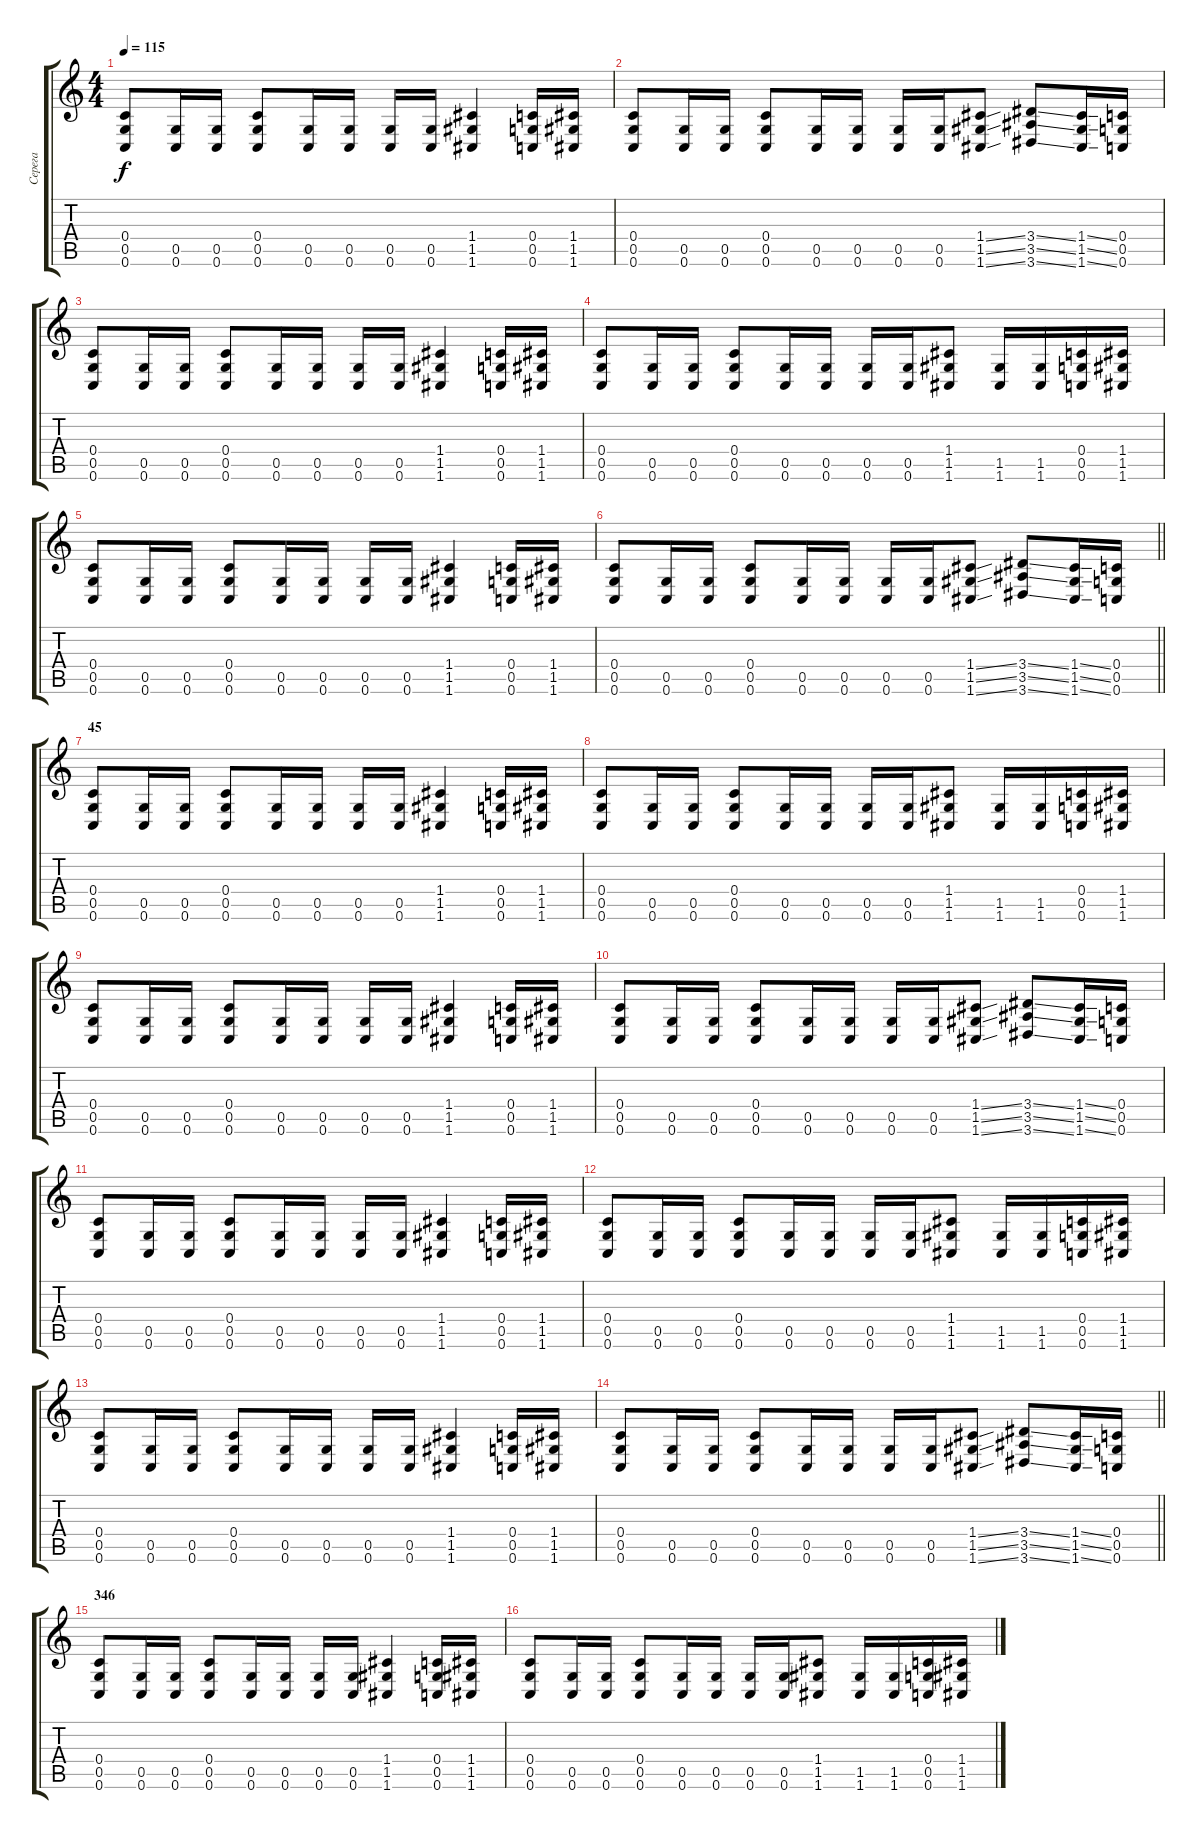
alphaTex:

\track ("Серега" "Серега") {instrument distortionguitar}
\staff {score tabs}
\tuning (D4 A3 F3 C3 G2 C2) {hide}
\ts (4 4)
\tempo 115
\clef g2
\ks c
(0.4 0.5 0.6).8{dy f} (0.5 0.6).16 (0.5 0.6).16 (0.4 0.5 0.6).8 (0.5 0.6).16 (0.5 0.6).16 (0.5 0.6).16 (0.5 0.6).16 (1.4 1.5 1.6).4 (0.4 0.5 0.6).16 (1.4 1.5 1.6).16 |
(0.4 0.5 0.6).8 (0.5 0.6).16 (0.5 0.6).16 (0.4 0.5 0.6).8 (0.5 0.6).16 (0.5 0.6).16 (0.5 0.6).16 (0.5 0.6).16 (1.4{ss} 1.5{ss} 1.6{ss}).8 (3.4{ss} 3.5{ss} 3.6{ss}).8 (1.4{ss} 1.5{ss} 1.6{ss}).16 (0.4 0.5 0.6).16 |
(0.4 0.5 0.6).8 (0.5 0.6).16 (0.5 0.6).16 (0.4 0.5 0.6).8 (0.5 0.6).16 (0.5 0.6).16 (0.5 0.6).16 (0.5 0.6).16 (1.4 1.5 1.6).4 (0.4 0.5 0.6).16 (1.4 1.5 1.6).16 |
(0.4 0.5 0.6).8 (0.5 0.6).16 (0.5 0.6).16 (0.4 0.5 0.6).8 (0.5 0.6).16 (0.5 0.6).16 (0.5 0.6).16 (0.5 0.6).16 (1.4 1.5 1.6).8 (1.5 1.6).16 (1.5 1.6).16 (0.4 0.5 0.6).16 (1.4 1.5 1.6).16 |
(0.4 0.5 0.6).8 (0.5 0.6).16 (0.5 0.6).16 (0.4 0.5 0.6).8 (0.5 0.6).16 (0.5 0.6).16 (0.5 0.6).16 (0.5 0.6).16 (1.4 1.5 1.6).4 (0.4 0.5 0.6).16 (1.4 1.5 1.6).16 |
\barLineRight lightlight
(0.4 0.5 0.6).8 (0.5 0.6).16 (0.5 0.6).16 (0.4 0.5 0.6).8 (0.5 0.6).16 (0.5 0.6).16 (0.5 0.6).16 (0.5 0.6).16 (1.4{ss} 1.5{ss} 1.6{ss}).8 (3.4{ss} 3.5{ss} 3.6{ss}).8 (1.4{ss} 1.5{ss} 1.6{ss}).16 (0.4 0.5 0.6).16 |
\section ("" "45")
(0.4 0.5 0.6).8 (0.5 0.6).16 (0.5 0.6).16 (0.4 0.5 0.6).8 (0.5 0.6).16 (0.5 0.6).16 (0.5 0.6).16 (0.5 0.6).16 (1.4 1.5 1.6).4 (0.4 0.5 0.6).16 (1.4 1.5 1.6).16 |
(0.4 0.5 0.6).8 (0.5 0.6).16 (0.5 0.6).16 (0.4 0.5 0.6).8 (0.5 0.6).16 (0.5 0.6).16 (0.5 0.6).16 (0.5 0.6).16 (1.4 1.5 1.6).8 (1.5 1.6).16 (1.5 1.6).16 (0.4 0.5 0.6).16 (1.4 1.5 1.6).16 |
(0.4 0.5 0.6).8 (0.5 0.6).16 (0.5 0.6).16 (0.4 0.5 0.6).8 (0.5 0.6).16 (0.5 0.6).16 (0.5 0.6).16 (0.5 0.6).16 (1.4 1.5 1.6).4 (0.4 0.5 0.6).16 (1.4 1.5 1.6).16 |
(0.4 0.5 0.6).8 (0.5 0.6).16 (0.5 0.6).16 (0.4 0.5 0.6).8 (0.5 0.6).16 (0.5 0.6).16 (0.5 0.6).16 (0.5 0.6).16 (1.4{ss} 1.5{ss} 1.6{ss}).8 (3.4{ss} 3.5{ss} 3.6{ss}).8 (1.4{ss} 1.5{ss} 1.6{ss}).16 (0.4 0.5 0.6).16 |
(0.4 0.5 0.6).8 (0.5 0.6).16 (0.5 0.6).16 (0.4 0.5 0.6).8 (0.5 0.6).16 (0.5 0.6).16 (0.5 0.6).16 (0.5 0.6).16 (1.4 1.5 1.6).4 (0.4 0.5 0.6).16 (1.4 1.5 1.6).16 |
(0.4 0.5 0.6).8 (0.5 0.6).16 (0.5 0.6).16 (0.4 0.5 0.6).8 (0.5 0.6).16 (0.5 0.6).16 (0.5 0.6).16 (0.5 0.6).16 (1.4 1.5 1.6).8 (1.5 1.6).16 (1.5 1.6).16 (0.4 0.5 0.6).16 (1.4 1.5 1.6).16 |
(0.4 0.5 0.6).8 (0.5 0.6).16 (0.5 0.6).16 (0.4 0.5 0.6).8 (0.5 0.6).16 (0.5 0.6).16 (0.5 0.6).16 (0.5 0.6).16 (1.4 1.5 1.6).4 (0.4 0.5 0.6).16 (1.4 1.5 1.6).16 |
\barLineRight lightlight
(0.4 0.5 0.6).8 (0.5 0.6).16 (0.5 0.6).16 (0.4 0.5 0.6).8 (0.5 0.6).16 (0.5 0.6).16 (0.5 0.6).16 (0.5 0.6).16 (1.4{ss} 1.5{ss} 1.6{ss}).8 (3.4{ss} 3.5{ss} 3.6{ss}).8 (1.4{ss} 1.5{ss} 1.6{ss}).16 (0.4 0.5 0.6).16 |
\section ("" "346")
(0.4 0.5 0.6).8 (0.5 0.6).16 (0.5 0.6).16 (0.4 0.5 0.6).8 (0.5 0.6).16 (0.5 0.6).16 (0.5 0.6).16 (0.5 0.6).16 (1.4 1.5 1.6).4 (0.4 0.5 0.6).16 (1.4 1.5 1.6).16 |
(0.4 0.5 0.6).8 (0.5 0.6).16 (0.5 0.6).16 (0.4 0.5 0.6).8 (0.5 0.6).16 (0.5 0.6).16 (0.5 0.6).16 (0.5 0.6).16 (1.4 1.5 1.6).8 (1.5 1.6).16 (1.5 1.6).16 (0.4 0.5 0.6).16 (1.4 1.5 1.6).16
